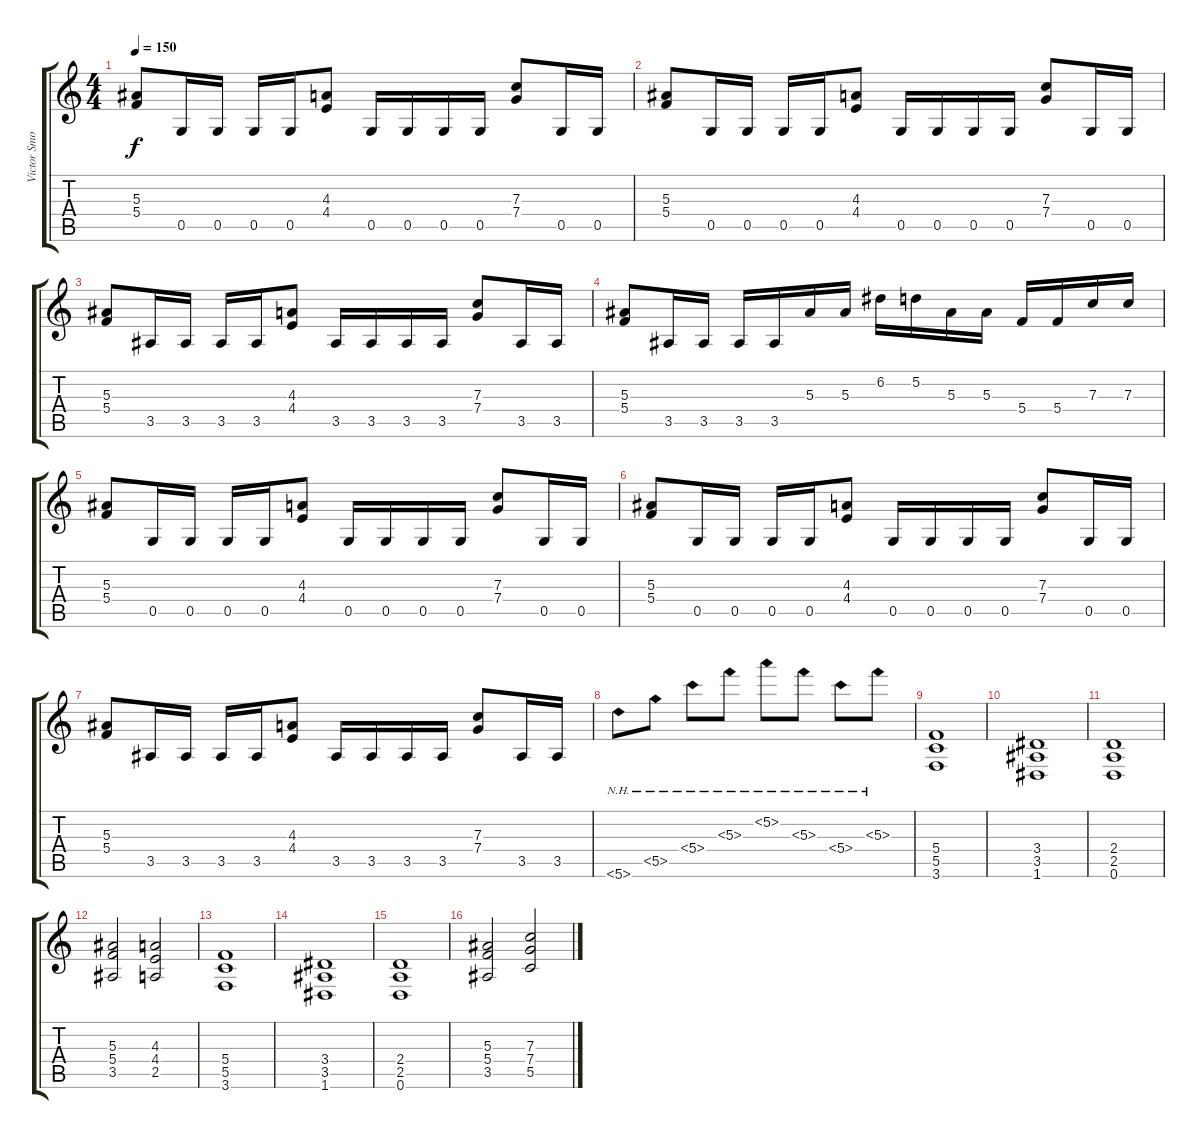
\track ("Victor Smolski" "Victor Smo") {instrument distortionguitar}
\staff {score tabs}
\tuning (D4 A3 F3 C3 G2 D2) {hide}
\ts (4 4)
\tempo 150
\clef g2
\ks c
(5.3 5.4).8{dy f} 0.5.16 0.5.16 0.5.16 0.5.16 (4.3 4.4).8 0.5.16 0.5.16 0.5.16 0.5.16 (7.3 7.4).8 0.5.16 0.5.16 |
(5.3 5.4).8 0.5.16 0.5.16 0.5.16 0.5.16 (4.3 4.4).8 0.5.16 0.5.16 0.5.16 0.5.16 (7.3 7.4).8 0.5.16 0.5.16 |
(5.3 5.4).8 3.5.16 3.5.16 3.5.16 3.5.16 (4.3 4.4).8 3.5.16 3.5.16 3.5.16 3.5.16 (7.3 7.4).8 3.5.16 3.5.16 |
(5.3 5.4).8 3.5.16 3.5.16 3.5.16 3.5.16 5.3.16 5.3.16 6.2.16 5.2.16 5.3.16 5.3.16 5.4.16 5.4.16 7.3.16 7.3.16 |
(5.3 5.4).8 0.5.16 0.5.16 0.5.16 0.5.16 (4.3 4.4).8 0.5.16 0.5.16 0.5.16 0.5.16 (7.3 7.4).8 0.5.16 0.5.16 |
(5.3 5.4).8 0.5.16 0.5.16 0.5.16 0.5.16 (4.3 4.4).8 0.5.16 0.5.16 0.5.16 0.5.16 (7.3 7.4).8 0.5.16 0.5.16 |
(5.3 5.4).8 3.5.16 3.5.16 3.5.16 3.5.16 (4.3 4.4).8 3.5.16 3.5.16 3.5.16 3.5.16 (7.3 7.4).8 3.5.16 3.5.16 |
5.6{nh}.8 5.5{nh}.8 5.4{nh}.8 5.3{nh}.8 5.2{nh}.8 5.3{nh}.8 5.4{nh}.8 5.3{nh}.8 |
(5.4 5.5 3.6).1 |
(3.4 3.5 1.6).1 |
(2.4 2.5 0.6).1 |
(5.3 5.4 3.5).2 (4.3 4.4 2.5).2 |
(5.4 5.5 3.6).1 |
(3.4 3.5 1.6).1 |
(2.4 2.5 0.6).1 |
(5.3 5.4 3.5).2 (7.3 7.4 5.5).2
